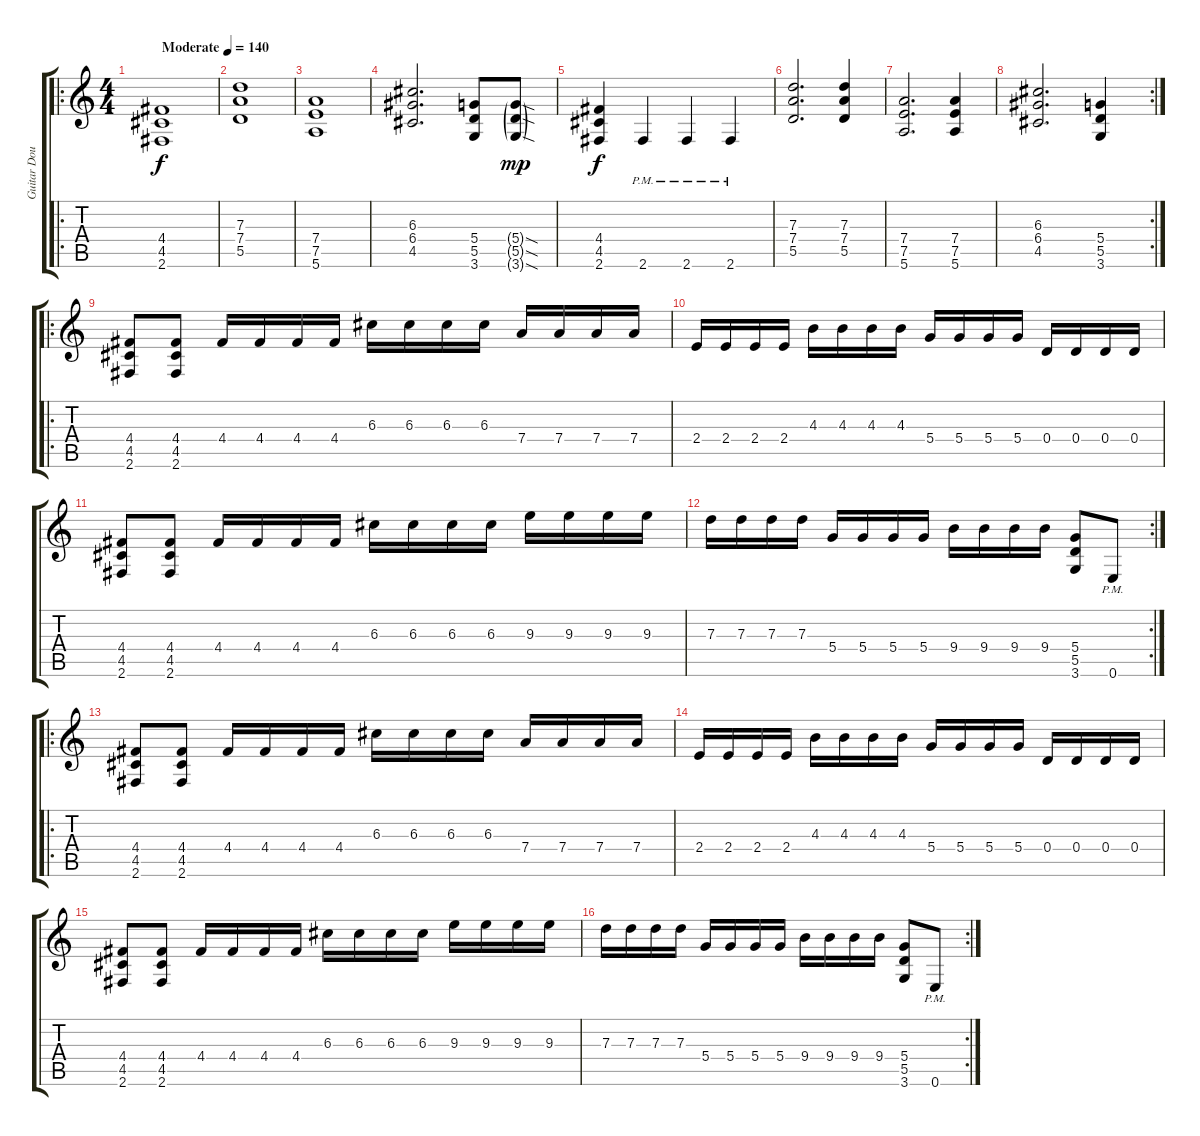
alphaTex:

\track ("Guitar Doubled" "Guitar Dou") {instrument distortionguitar}
\staff {score tabs}
\tuning (E4 B3 G3 D3 A2 E2) {hide}
\ro
\ts (4 4)
\tempo (140 "Moderate")
\clef g2
\ks c
(4.4 4.5 2.6).1{dy f instrument distortionguitar} |
(7.3 7.4 5.5).1 |
(7.4 7.5 5.6).1 |
(6.3 6.4 4.5).2{d} (5.4 5.5 3.6).8 (5.4{sod g} 5.5{sod g} 3.6{sod g}).8{dy mp} |
(4.4 4.5 2.6).4{dy f} 2.6{pm}.4 2.6{pm}.4 2.6{pm}.4 |
(7.3 7.4 5.5).2{d} (7.3 7.4 5.5).4 |
(7.4 7.5 5.6).2{d} (7.4 7.5 5.6).4 |
\rc 2
(6.3 6.4 4.5).2{d} (5.4 5.5 3.6).4 |
\ro
(4.4 4.5 2.6).8 (4.4 4.5 2.6).8 4.4.16 4.4.16 4.4.16 4.4.16 6.3.16 6.3.16 6.3.16 6.3.16 7.4.16 7.4.16 7.4.16 7.4.16 |
2.4.16 2.4.16 2.4.16 2.4.16 4.3.16 4.3.16 4.3.16 4.3.16 5.4.16 5.4.16 5.4.16 5.4.16 0.4.16 0.4.16 0.4.16 0.4.16 |
(4.4 4.5 2.6).8 (4.4 4.5 2.6).8 4.4.16 4.4.16 4.4.16 4.4.16 6.3.16 6.3.16 6.3.16 6.3.16 9.3.16 9.3.16 9.3.16 9.3.16 |
\rc 2
7.3.16 7.3.16 7.3.16 7.3.16 5.4.16 5.4.16 5.4.16 5.4.16 9.4.16 9.4.16 9.4.16 9.4.16 (5.4 5.5 3.6).8 0.6{pm}.8 |
\ro
(4.4 4.5 2.6).8 (4.4 4.5 2.6).8 4.4.16 4.4.16 4.4.16 4.4.16 6.3.16 6.3.16 6.3.16 6.3.16 7.4.16 7.4.16 7.4.16 7.4.16 |
2.4.16 2.4.16 2.4.16 2.4.16 4.3.16 4.3.16 4.3.16 4.3.16 5.4.16 5.4.16 5.4.16 5.4.16 0.4.16 0.4.16 0.4.16 0.4.16 |
(4.4 4.5 2.6).8 (4.4 4.5 2.6).8 4.4.16 4.4.16 4.4.16 4.4.16 6.3.16 6.3.16 6.3.16 6.3.16 9.3.16 9.3.16 9.3.16 9.3.16 |
\rc 2
7.3.16 7.3.16 7.3.16 7.3.16 5.4.16 5.4.16 5.4.16 5.4.16 9.4.16 9.4.16 9.4.16 9.4.16 (5.4 5.5 3.6).8 0.6{pm}.8
